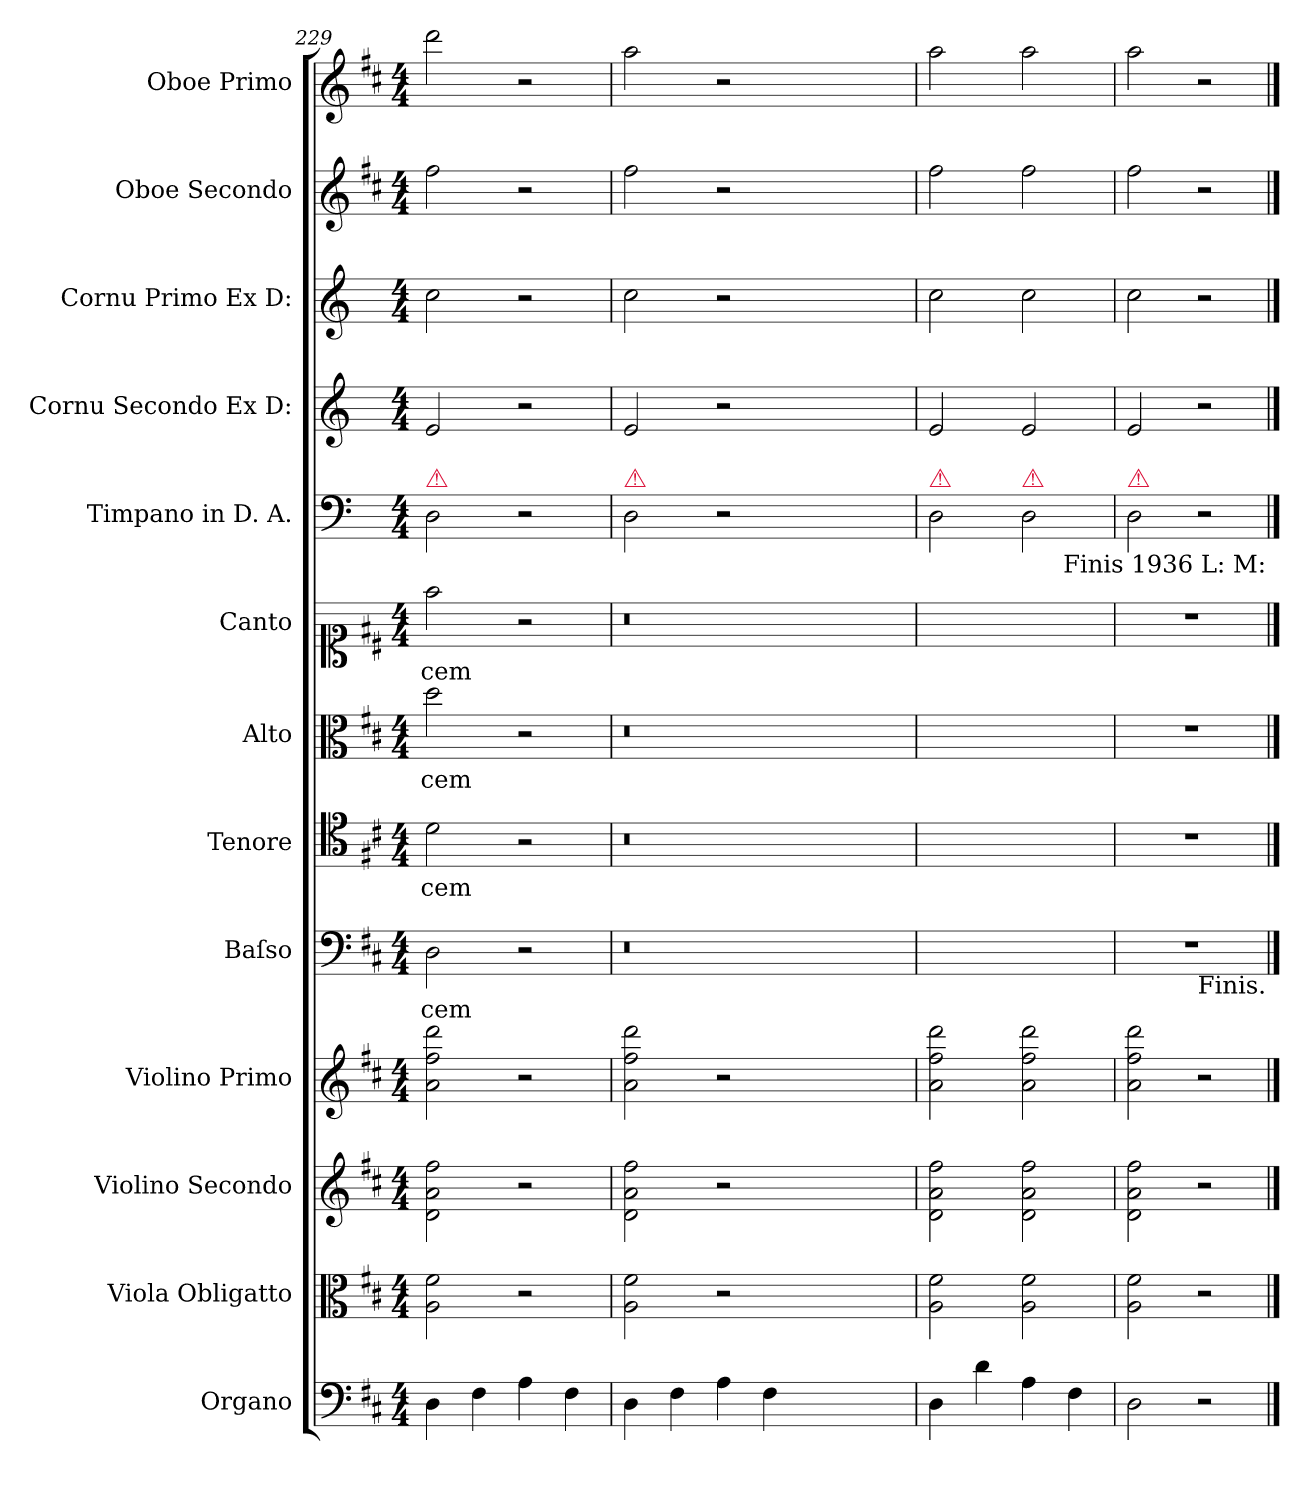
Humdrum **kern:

**kern	**kern	**kern	**kern	**kern	**text	**kern	**text	**kern	**text	**kern	**text	**kern	**kern	**kern	**kern	**kern
*part13	*part12	*part11	*part10	*part9	*part9	*part8	*part8	*part7	*part7	*part6	*part6	*part5	*part4	*part3	*part2	*part1
*staff13	*staff12	*staff11	*staff10	*staff9	*staff9	*staff8	*staff8	*staff7	*staff7	*staff6	*staff6	*staff5	*staff4	*staff3	*staff2	*staff1
*I"Organo	*I"Viola Obligatto	*I"Violino Secondo	*I"Violino Primo	*I"Baſso	*	*I"Tenore	*	*I"Alto	*	*I"Canto	*	*I"Timpano in D. A.	*I"Cornu Secondo Ex D:	*I"Cornu Primo Ex D:	*I"Oboe Secondo	*I"Oboe Primo
*I'org	*I'vla	*I'vl 2	*I'vl 1	*I'B	*	*I'T	*	*I'A	*	*	*	*I'timp	*I'cor 2	*I'cor 1	*I'ob 2	*I'ob 1
*clefF4	*clefC3	*clefG2	*clefG2	*clefF4	*	*clefC4	*	*clefC3	*	*clefC1	*	*clefF4	*clefG2	*clefG2	*clefG2	*clefG2
*	*	*	*	*	*	*	*	*	*	*	*	*	*ITrd6c10	*ITrd6c10	*	*
*k[f#c#]	*k[f#c#]	*k[f#c#]	*k[f#c#]	*k[f#c#]	*	*k[f#c#]	*	*k[f#c#]	*	*k[f#c#]	*	*k[]	*k[f#c#]	*k[f#c#]	*k[f#c#]	*k[f#c#]
*D:	*D:	*D:	*D:	*D:	*	*D:	*	*D:	*	*D:	*	*	*	*	*D:	*D:
*M4/4	*M4/4	*M4/4	*M4/4	*M4/4	*	*M4/4	*	*M4/4	*	*M4/4	*	*M4/4	*M4/4	*M4/4	*M4/4	*M4/4
=229	=229	=229	=229	=229	=229	=229	=229	=229	=229	=229	=229	=229	=229	=229	=229	=229
!	!	!	!	!	!	!	!	!	!	!	!	!LO:TX:a:color=crimson:t=⚠	!	!	!	!
4D\	2A\ 2f#\	2d\ 2a\ 2ff#\	2a\ 2ff#\ 2ddd\	2D\	-cem	2d\	-cem	2dd\	-cem	2ff#\	-cem	2D\	2F#/	2d\	2ff#\	2ddd\
4F#\	.	.	.	.	.	.	.	.	.	.	.	.	.	.	.	.
4A\	2r	2r	2r	2r	.	2r	.	2r	.	2r	.	2r	2r	2r	2r	2r
4F#\	.	.	.	.	.	.	.	.	.	.	.	.	.	.	.	.
=230	=230	=230	=230	=230	=230	=230	=230	=230	=230	=230	=230	=230	=230	=230	=230	=230
!	!	!	!	!	!	!	!	!	!	!	!	!LO:TX:a:color=crimson:t=⚠	!	!	!	!
4D\	2A\ 2f#\	2d\ 2a\ 2ff#\	2a\ 2ff#\ 2ddd\	0r	.	0r	.	0r	.	0r	.	2D\	2F#/	2d\	2ff#\	2aa\
4F#\	.	.	.	.	.	.	.	.	.	.	.	.	.	.	.	.
4A\	2r	2r	2r	.	.	.	.	.	.	.	.	2r	2r	2r	2r	2r
4F#\	.	.	.	.	.	.	.	.	.	.	.	.	.	.	.	.
1ryy	1ryy	1ryy	1ryy	.	.	.	.	.	.	.	.	1ryy	1ryy	1ryy	1ryy	1ryy
=231	=231	=231	=231	=231	=231	=231	=231	=231	=231	=231	=231	=231	=231	=231	=231	=231
!	!	!	!	!	!	!	!	!	!	!	!	!LO:TX:a:color=crimson:t=⚠	!	!	!	!
4D\	2A\ 2f#\	2d\ 2a\ 2ff#\	2a\ 2ff#\ 2ddd\	1ryy	.	1ryy	.	1ryy	.	1ryy	.	2D\	2F#/	2d\	2ff#\	2aa\
4d\	.	.	.	.	.	.	.	.	.	.	.	.	.	.	.	.
!	!	!	!	!	!	!	!	!	!	!	!	!LO:TX:a:color=crimson:t=⚠	!	!	!	!
4A\	2A\ 2f#\	2d\ 2a\ 2ff#\	2a\ 2ff#\ 2ddd\	.	.	.	.	.	.	.	.	2D\	2F#/	2d\	2ff#\	2aa\
4F#\	.	.	.	.	.	.	.	.	.	.	.	.	.	.	.	.
=232	=232	=232	=232	=232	=232	=232	=232	=232	=232	=232	=232	=232	=232	=232	=232	=232
!	!	!	!	!	!	!	!	!	!	!	!	!LO:TX:a:color=crimson:t=⚠	!	!	!	!
2D\	2A\ 2f#\	2d\ 2a\ 2ff#\	2a\ 2ff#\ 2ddd\	1r	.	1r	.	1r	.	1r	.	2D\	2F#/	2d\	2ff#\	2aa\
2r	2r	2r	2r	.	.	.	.	.	.	.	.	2r	2r	2r	2r	2r
!	!	!	!	!	!	!	!	!	!	!	!	!LO:TX:b:t=Finis 1936 L&colon; M&colon;	!	!	!	!
!	!	!	!	!LO:TX:b:t=Finis.	!	!	!	!	!	!	!	!	!	!	!	!
==	==	==	==	==	==	==	==	==	==	==	==	==	==	==	==	==
*-	*-	*-	*-	*-	*-	*-	*-	*-	*-	*-	*-	*-	*-	*-	*-	*-
